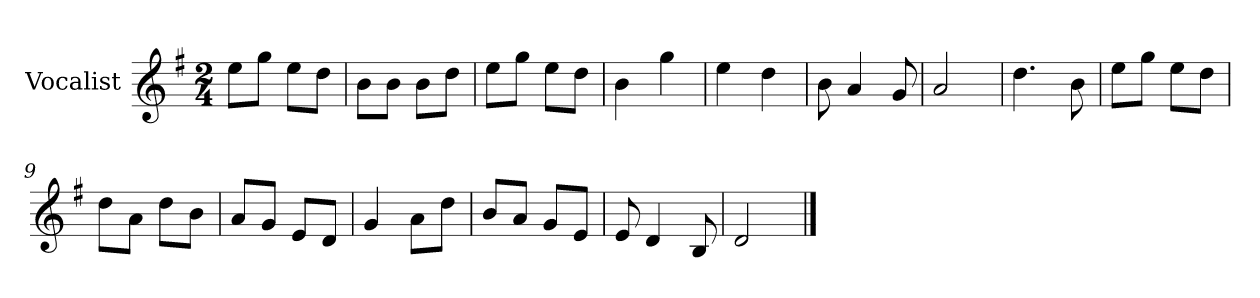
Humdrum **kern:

**kern
*part1
*staff1
*I"Vocalist
*k[f#]
*G:
*M2/4
=
8eeL
8ggJ
8eeL
8ddJ
=1
8bL
8bJ
8bL
8ddJ
=2
8eeL
8ggJ
8eeL
8ddJ
=3
4b
4gg
=4
4ee
4dd
=5
8b
4a
8g
=6
2a
=7
4.dd
8b
=8
8eeL
8ggJ
8eeL
8ddJ
=9
8ddL
8aJ
8ddL
8bJ
=10
8aL
8gJ
8eL
8dJ
=11
4g
8aL
8ddJ
=12
8bL
8aJ
8gL
8eJ
=13
8e
4d
8B
=14
2d
==
*-
